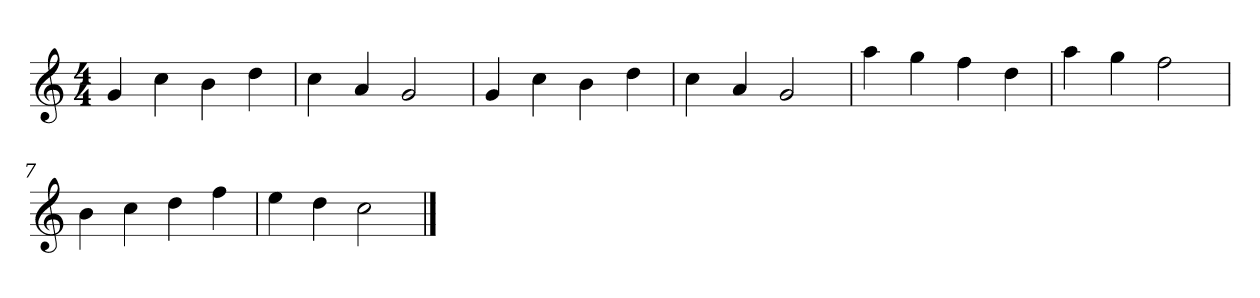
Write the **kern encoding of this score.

**kern
*part1
*staff1
*k[]
*M4/4
*MM120
=1
4g
4cc
4b
4dd
=2
4cc
4a
2g
=3
4g
4cc
4b
4dd
=4
4cc
4a
2g
=5
4aa
4gg
4ff
4dd
=6
4aa
4gg
2ff
=7
4b
4cc
4dd
4ff
=8
4ee
4dd
2cc
==
*-
